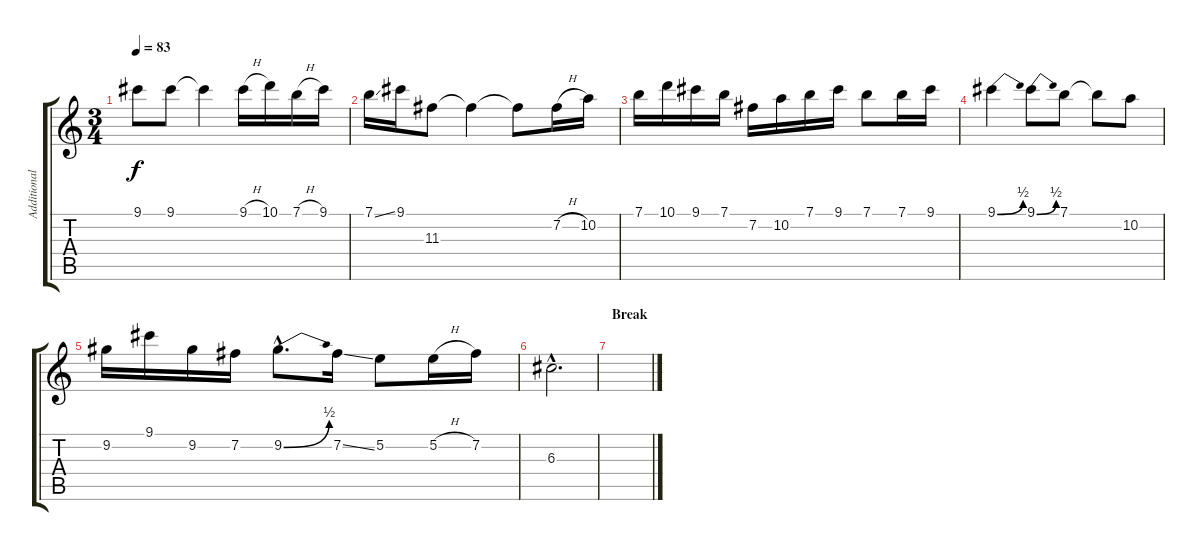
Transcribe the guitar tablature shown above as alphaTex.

\track ("Additional/Solo Guitar" "Additional") {instrument distortionguitar}
\staff {score tabs}
\tuning (E4 B3 G3 D3 A2 E2) {hide}
\ts (3 4)
\tempo 83
\clef g2
\ks c
9.1.8{dy f} 9.1.8 9.1{t}.4 9.1{h}.16 10.1.16 7.1{h}.16 9.1.16 |
7.1{ss}.16 9.1.16 11.3.8 11.3{t}.4 11.3{t}.8 7.2{h}.16 10.2.16 |
7.1.16 10.1.16 9.1.16 7.1.16 7.2.16 10.2.16 7.1.16 9.1.16 7.1.8 7.1.16 9.1.16 |
9.1{be (bend 0 0 60 2)}.4 9.1{be (bend 0 0 60 2)}.8 7.1.8 7.1{t}.8 10.2.8 |
9.2.16 9.1.16 9.2.16 7.2.16 9.2{be (bend 0 0 60 2) hac}.8{d} 7.2{ss}.16 5.2.8 5.2{h}.16 7.2.16 |
6.3{hac}.2{d} |
\section ("" "Break")
